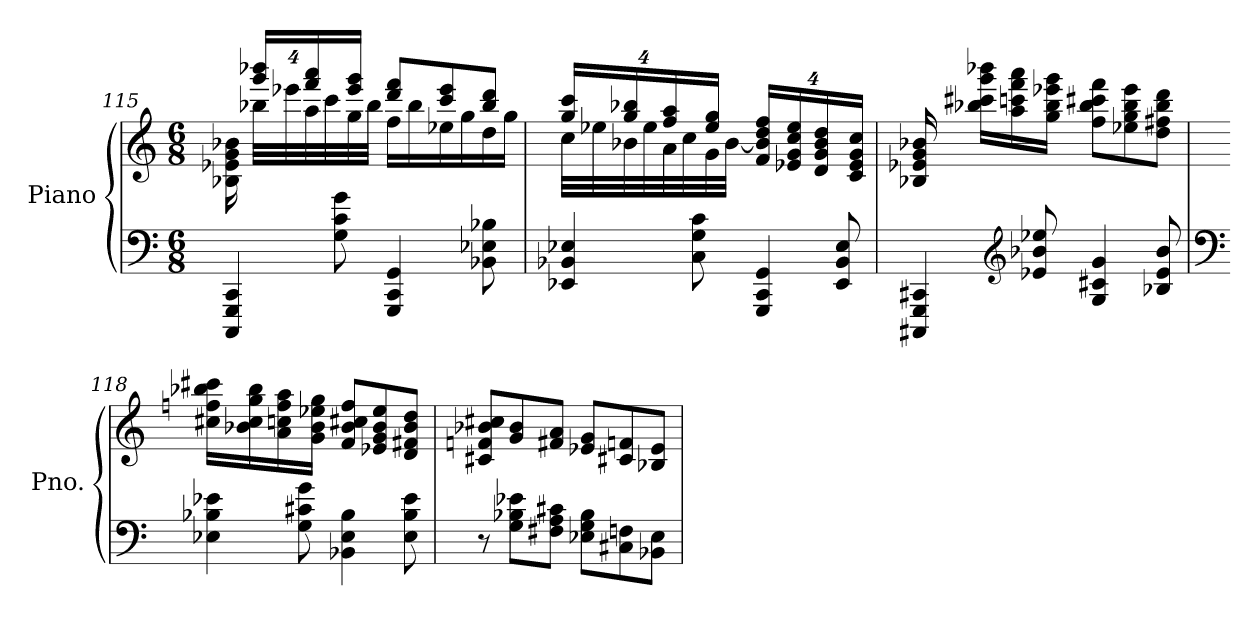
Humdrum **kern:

**kern	**kern
*part1	*part1
*staff2	*staff1
*I"Piano	*
*I'Pno.	*
!!LO:LB:g=z
*clefF4	*clefG2
*k[]	*k[]
*M6/8	*M6/8
=115	=115
*	*^
*	*Xbrackettup	*Xtuplet
4CCC/ 4GGG/ 4CC/	32%3B-X\ 32%3e-X\ 32%3g\ 32%3b-X\	32%3ryy
.	32%3ggg/ 32%3bbb-X/L	64%3bb-X\LL
.	.	64%3eee-X\
.	32%3fff/ 32%3aaa/	64%3aa\
.	.	64%3ccc\
8G\ 8c\ 8g\	.	.
.	32%3eee-/ 32%3ggg/J	64%3gg\
.	.	64%3bb-\JJ
4GGG/ 4CC/ 4GG/	8ddd/ 8fff/L	16ff\LL
.	.	16bb-\
.	8ccc/ 8eee-/	16ee-X\
.	.	16gg\
8BB-X\ 8E-X\ 8B-X\	8bb-/ 8ddd/J	16dd\
.	.	16gg\JJ
=116	=116	=116
*	*tuplet	*Xtuplet
4EE-X/ 4BB-X/ 4E-X/	32%3gg/ 32%3ccc/L	64%3cc\LL
.	.	64%3ee-X\
.	32%3gg/ 32%3bb-X/	64%3b-X\
.	.	64%3ee-\
.	32%3ff/ 32%3aa/	64%3a\
.	.	64%3cc\
8C\ 8G\ 8c\	.	.
.	32%3ee-/ 32%3gg/J	64%3g\
.	.	[64%3b-\JJ
*	*tuplet	*
4GGG/ 4CC/ 4GG/	32%3f/ 32%3b-/] 32%3dd/ 32%3ff/L	4.ryy
.	32%3e-X/ 32%3g/ 32%3cc/ 32%3ee-/	.
.	32%3d/ 32%3g/ 32%3b-/ 32%3dd/	.
8EE-/ 8BB-/ 8E-/	.	.
.	32%3c/ 32%3e-/ 32%3g/ 32%3cc/J	.
*	*v	*v
=117	=117
4CCC#X/ 4GGG/ 4CC#X/	32%3B-X/ 32%3e-X/ 32%3g/ 32%3b-X/
.	32%3bb-X\ 32%3ccc#X\ 32%3ggg\ 32%3bbb-X\L
.	32%3aa\ 32%3cccn\ 32%3fff\ 32%3aaa\
*clefG2	*
8e-X/ 8b-X/ 8ee-X/	.
.	32%3gg\ 32%3bb-\ 32%3eee-X\ 32%3ggg\J
4G/ 4c#X/ 4g/	8ff\ 8bb-\ 8ccc#X\ 8fff\L
.	8ee-X\ 8gg\ 8bb-\ 8eee-\
8B-X/ 8e-/ 8b-/	8dd\ 8ff#X\ 8bb-\ 8ddd\J
!!LO:LB:g=z
=118	=118
*clefF4	*
4E-X\ 4B-X\ 4e-X\	32%3cc#X\ 32%3ffn\ 32%3bb-X\ 32%3ccc#X\L
.	32%3b-X\ 32%3cc#\ 32%3gg\ 32%3bb-\
.	32%3a\ 32%3ccn\ 32%3ff\ 32%3aa\
8G\ 8c#X\ 8g\	.
.	32%3g\ 32%3b-\ 32%3ee-X\ 32%3gg\J
4BB-X\ 4E-\ 4B-\	8f/ 8b-/ 8cc#X/ 8ff/L
.	8e-X/ 8g/ 8b-/ 8ee-/
8E-\ 8B-\ 8e-\	8d/ 8f#X/ 8b-/ 8dd/J
=119	=119
8r	8c#X/ 8fn/ 8b-X/ 8cc#X/L
8G\ 8B-X\ 8e-X\L	8g/ 8b-/
8F#X\ 8A\ 8c#X\J	8f#X/ 8a/J
8E-X\ 8G\ 8B-\L	8e-X/ 8g/L
8C#X\ 8Fn\	8c#X/ 8fn/
8BB-X\ 8E-\J	8B-X/ 8e-/J
=	=
*-	*-
